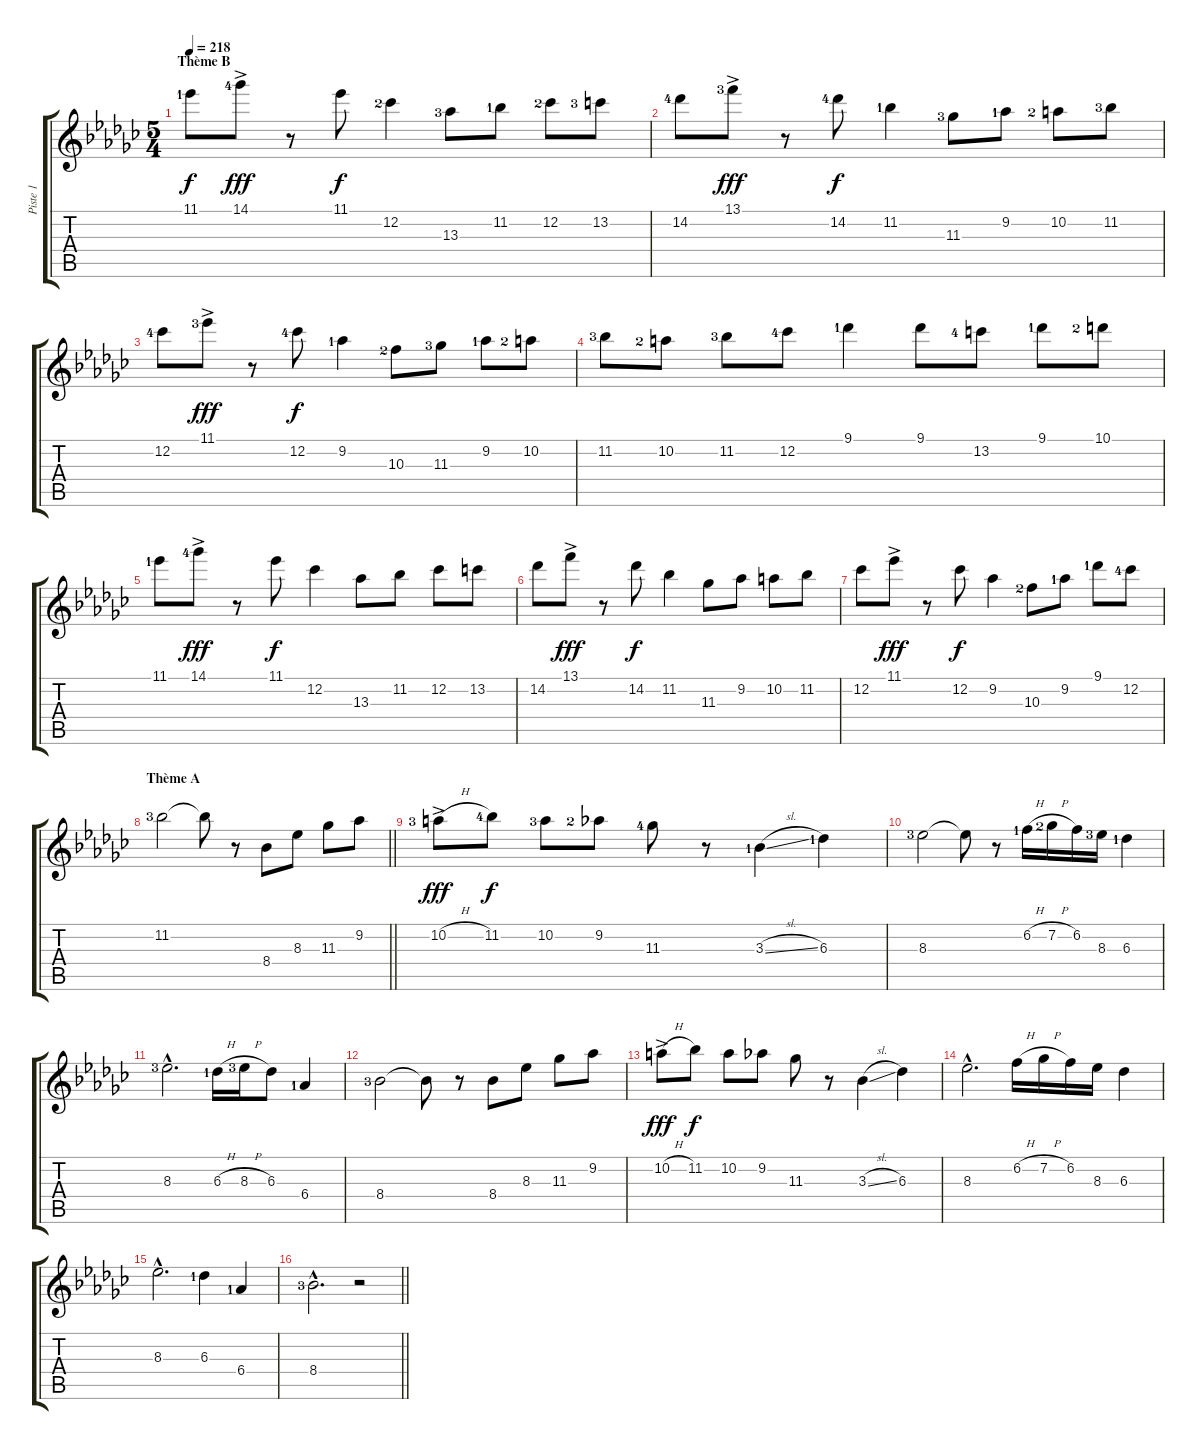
\track ("Piste 1" "Piste 1") {instrument electricguitarjazz}
\staff {score tabs}
\tuning (E4 B3 G3 D3 A2 E2) {hide}
\ts (5 4)
\section ("" "Thème B")
\tempo 218
\clef g2
\ks ebminor
11.1{lf 2}.8{dy f volume 14 balance 8 instrument electricguitarjazz} 14.1{ac lf 5}.8{dy fff} r.8 11.1.8{dy f} 12.2{lf 3}.4 13.3{lf 4}.8 11.2{lf 2}.8 12.2{lf 3}.8 13.2{lf 4}.8 |
14.2{lf 5}.8 13.1{ac lf 4}.8{dy fff} r.8 14.2{lf 5}.8{dy f} 11.2{lf 2}.4 11.3{lf 4}.8 9.2{lf 2}.8 10.2{lf 3}.8 11.2{lf 4}.8 |
12.2{lf 5}.8 11.1{ac lf 4}.8{dy fff} r.8 12.2{lf 5}.8{dy f} 9.2{lf 2}.4 10.3{lf 3}.8 11.3{lf 4}.8 9.2{lf 2}.8 10.2{lf 3}.8 |
11.2{lf 4}.8 10.2{lf 3}.8 11.2{lf 4}.8 12.2{lf 5}.8 9.1{lf 2}.4 9.1.8 13.2{lf 5}.8 9.1{lf 2}.8 10.1{lf 3}.8 |
11.1{lf 2}.8 14.1{ac lf 5}.8{dy fff} r.8 11.1.8{dy f} 12.2.4 13.3.8 11.2.8 12.2.8 13.2.8 |
14.2.8 13.1{ac}.8{dy fff} r.8 14.2.8{dy f} 11.2.4 11.3.8 9.2.8 10.2.8 11.2.8 |
12.2.8 11.1{ac}.8{dy fff} r.8 12.2.8{dy f} 9.2.4 10.3{lf 3}.8 9.2{lf 2}.8 9.1{lf 2}.8 12.2{lf 5}.8 |
\section ("" "Thème A")
\barLineRight lightlight
11.2{lf 4}.2 11.2{t}.8 r.8 8.4.8{volume 13 balance 8 instrument electricguitarjazz} 8.3.8 11.3.8 9.2.8 |
10.2{h ac lf 4}.8{dy fff volume 13 balance 8 instrument electricguitarjazz} 11.2{lf 5}.8{dy f} 10.2{lf 4}.8 9.2{lf 3}.8 11.3{lf 5}.8 r.8 3.3{sl lf 2}.4 6.3{lf 2}.4 |
8.3{lf 4}.2 8.3{t}.8 r.8 6.2{h lf 2}.16 7.2{h lf 3}.16 6.2.16 8.3{lf 4}.16 6.3{lf 2}.4 |
8.3{hac lf 4}.2{d} 6.3{h lf 2}.16 8.3{h lf 4}.16 6.3.8 6.4{lf 2}.4 |
8.4{lf 4}.2 8.4{t}.8 r.8 8.4.8 8.3.8 11.3.8 9.2.8 |
10.2{h ac}.8{dy fff} 11.2.8{dy f} 10.2.8 9.2.8 11.3.8 r.8 3.3{sl}.4 6.3.4 |
8.3{hac}.2{d} 6.2{h}.16 7.2{h}.16 6.2.16 8.3.16 6.3.4 |
8.3{hac}.2{d} 6.3{lf 2}.4 6.4{lf 2}.4 |
\barLineRight lightlight
8.4{hac lf 4}.2{d} r.2
